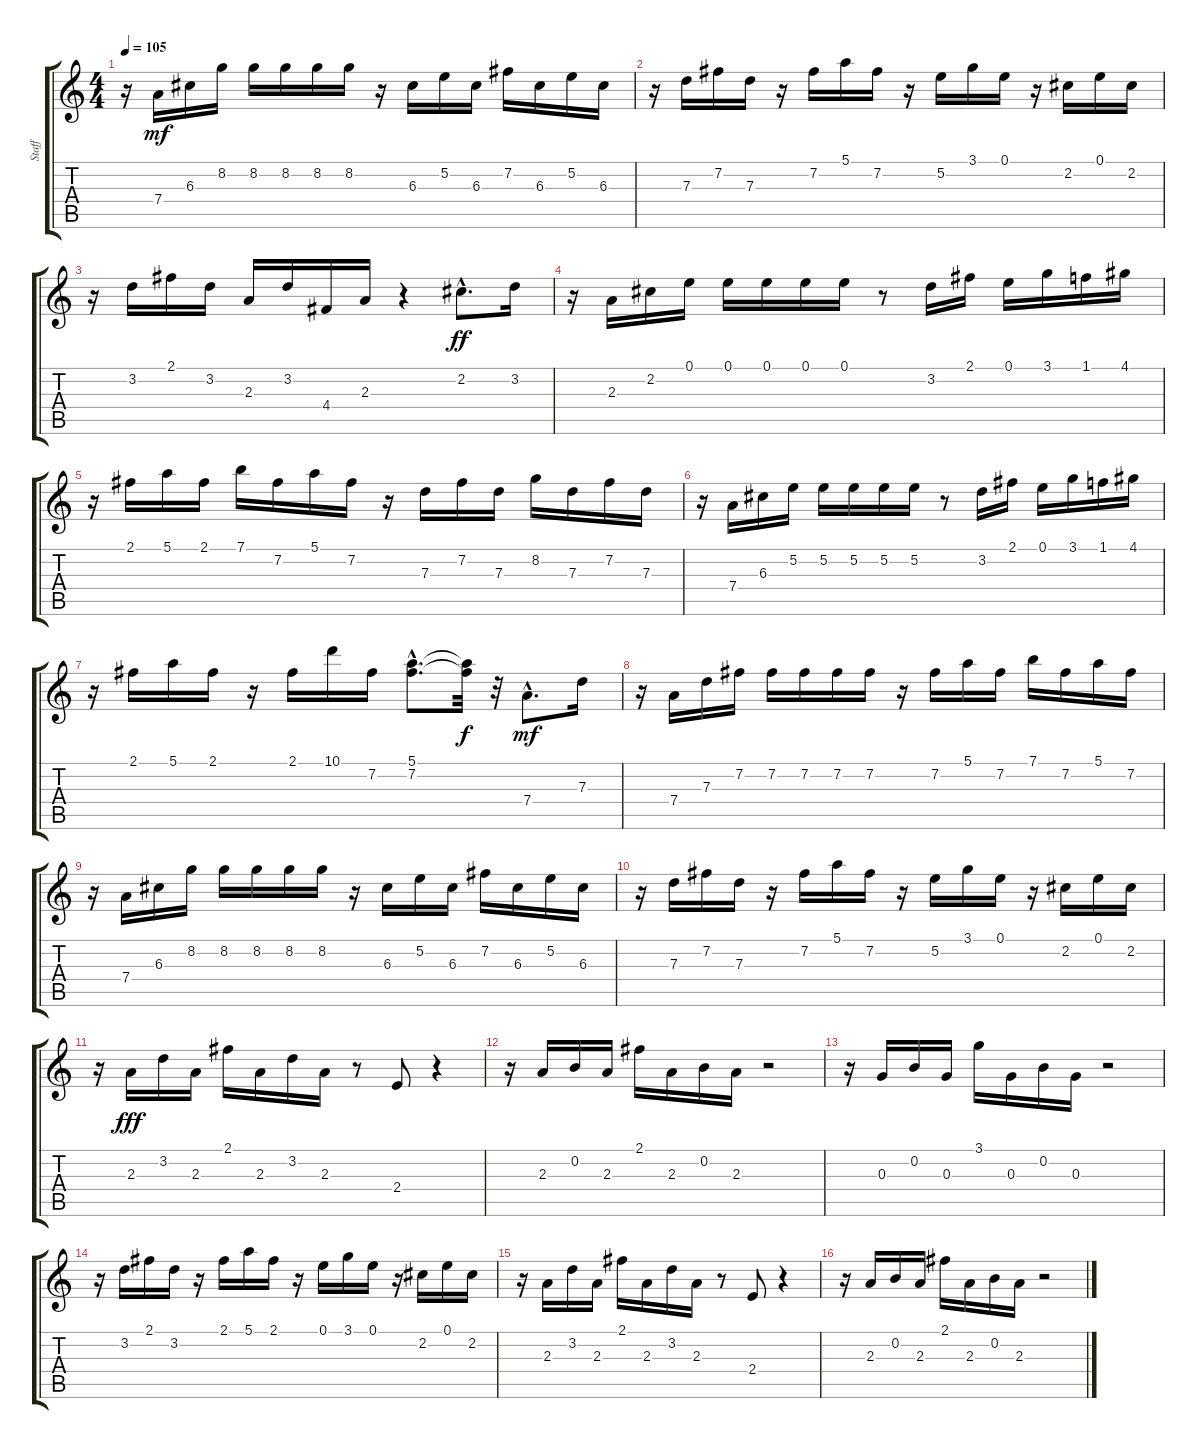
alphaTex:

\track ("Staff" "Staff") {instrument acousticguitarnylon}
\staff {score tabs}
\tuning (E4 B3 G3 D3 A2 E2) {hide}
\ts (4 4)
\tempo 105
\clef g2
\ks c
r.16{dy mf} 7.4.16 6.3.16 8.2.16 8.2.16 8.2.16 8.2.16 8.2.16 r.16 6.3.16 5.2.16 6.3.16 7.2.16 6.3.16 5.2.16 6.3.16 |
r.16 7.3.16 7.2.16 7.3.16 r.16 7.2.16 5.1.16 7.2.16 r.16 5.2.16 3.1.16 0.1.16 r.16 2.2.16 0.1.16 2.2.16 |
r.16 3.2.16 2.1.16 3.2.16 2.3.16 3.2.16 4.4.16 2.3.16 r.4 2.2{hac}.8{d dy ff} 3.2.16 |
r.16 2.3.16 2.2.16 0.1.16 0.1.16 0.1.16 0.1.16 0.1.16 r.8 3.2.16 2.1.16 0.1.16 3.1.16 1.1.16 4.1.16 |
r.16 2.1.16 5.1.16 2.1.16 7.1.16 7.2.16 5.1.16 7.2.16 r.16 7.3.16 7.2.16 7.3.16 8.2.16 7.3.16 7.2.16 7.3.16 |
r.16 7.4.16 6.3.16 5.2.16 5.2.16 5.2.16 5.2.16 5.2.16 r.8 3.2.16 2.1.16 0.1.16 3.1.16 1.1.16 4.1.16 |
r.16 2.1.16 5.1.16 2.1.16 r.16 2.1.16 10.1.16 7.2.16 (5.1{hac} 7.2{hac}).8{d} (5.1{t} 7.2{t}).32{dy f} r.32 7.4{hac}.8{d dy mf} 7.3.16 |
r.16 7.4.16 7.3.16 7.2.16 7.2.16 7.2.16 7.2.16 7.2.16 r.16 7.2.16 5.1.16 7.2.16 7.1.16 7.2.16 5.1.16 7.2.16 |
r.16 7.4.16 6.3.16 8.2.16 8.2.16 8.2.16 8.2.16 8.2.16 r.16 6.3.16 5.2.16 6.3.16 7.2.16 6.3.16 5.2.16 6.3.16 |
r.16 7.3.16 7.2.16 7.3.16 r.16 7.2.16 5.1.16 7.2.16 r.16 5.2.16 3.1.16 0.1.16 r.16 2.2.16 0.1.16 2.2.16 |
r.16 2.3.16{dy fff} 3.2.16 2.3.16 2.1.16 2.3.16 3.2.16 2.3.16 r.8 2.4.8 r.4 |
r.16 2.3.16 0.2.16 2.3.16 2.1.16 2.3.16 0.2.16 2.3.16 r.2 |
r.16 0.3.16 0.2.16 0.3.16 3.1.16 0.3.16 0.2.16 0.3.16 r.2 |
r.16 3.2.16 2.1.16 3.2.16 r.16 2.1.16 5.1.16 2.1.16 r.16 0.1.16 3.1.16 0.1.16 r.16 2.2.16 0.1.16 2.2.16 |
r.16 2.3.16 3.2.16 2.3.16 2.1.16 2.3.16 3.2.16 2.3.16 r.8 2.4.8 r.4 |
r.16 2.3.16 0.2.16 2.3.16 2.1.16 2.3.16 0.2.16 2.3.16 r.2
